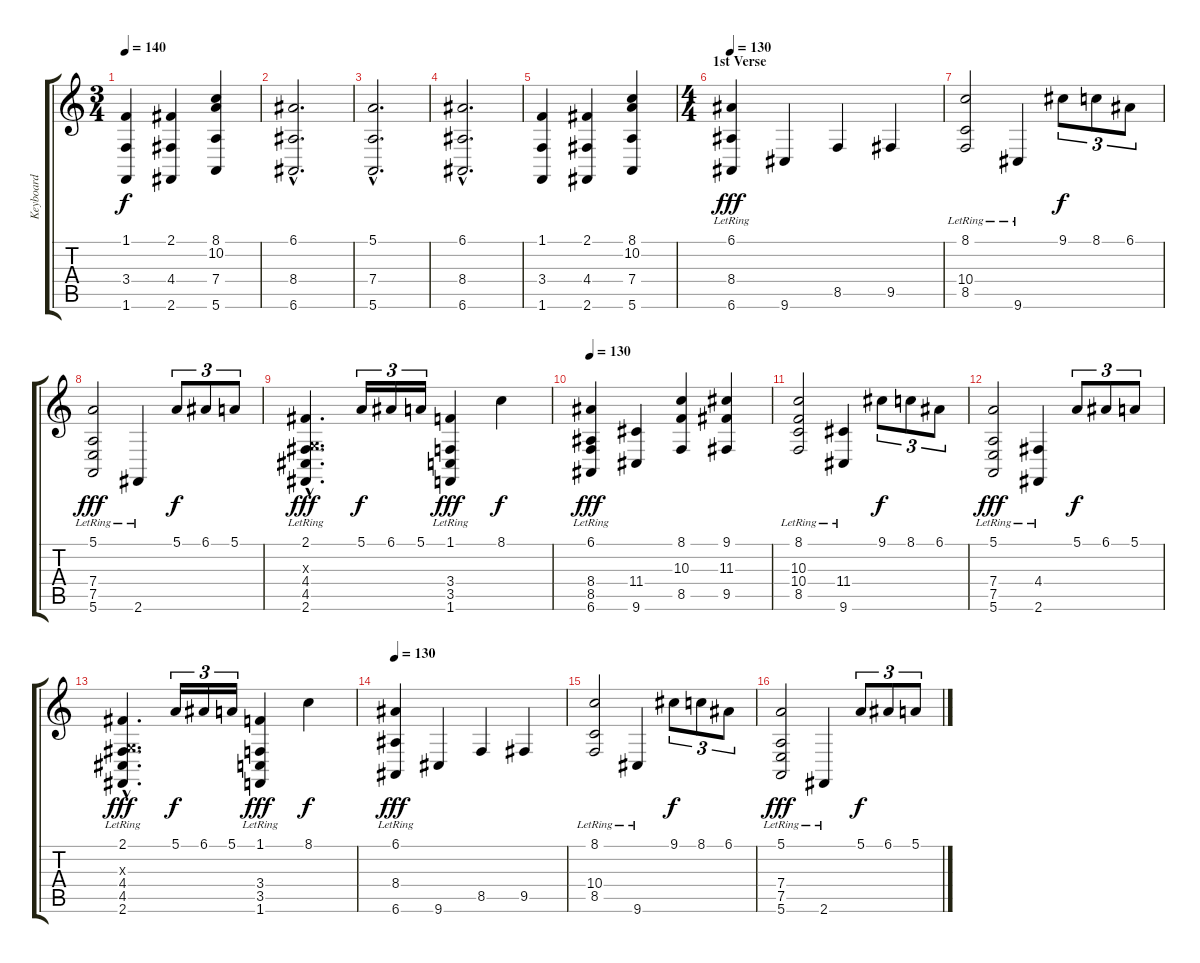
\track ("Keyboard" "Keyboard") {instrument stringensemble1}
\staff {score tabs}
\tuning (E4 B3 G3 D3 A2 E2) {hide}
\ts (3 4)
\tempo 140
\clef g2
\ks c
(1.1 3.4 1.6).4{dy f} (2.1 4.4 2.6).4 (8.1 10.2 7.4 5.6).4 |
(6.1{hac} 8.4{hac} 6.6{hac}).2{d} |
(5.1{hac} 7.4{hac} 5.6{hac}).2{d} |
(6.1{hac} 8.4{hac} 6.6{hac}).2{d} |
(1.1 3.4 1.6).4 (2.1 4.4 2.6).4 (8.1 10.2 7.4 5.6).4 |
\ts (4 4)
\section ("" "1st Verse")
\tempo 130
(6.1{lr} 8.4{lr} 6.6).4{dy fff} 9.6.4 8.5.4 9.5.4 |
(8.1{lr} 10.4{lr} 8.5).2 9.6{lr}.4 9.1.8{tu (3 2) dy f} 8.1.8{tu (3 2)} 6.1.8{tu (3 2)} |
(5.1{lr} 7.4{lr} 7.5{lr} 5.6{lr}).2{dy fff} 2.6{lr}.4 5.1.8{tu (3 2) dy f} 6.1.8{tu (3 2)} 5.1.8{tu (3 2)} |
(2.1{hac} 0.3{hac x} 4.4{hac lr} 4.5{hac lr} 2.6{hac lr}).4{d dy fff} 5.1.16{tu (3 2) dy f} 6.1.16{tu (3 2)} 5.1.16{tu (3 2)} (1.1 3.4{lr} 3.5{lr} 1.6{lr}).4{dy fff} 8.1.4{dy f} |
\tempo 130
(6.1{lr} 8.4{lr} 8.5 6.6).4{dy fff} (11.4 9.6).4 (8.1 10.3 8.5).4 (9.1 11.3 9.5).4 |
(8.1{lr} 10.3 10.4{lr} 8.5).2 (11.4{lr} 9.6{lr}).4 9.1.8{tu (3 2) dy f} 8.1.8{tu (3 2)} 6.1.8{tu (3 2)} |
(5.1{lr} 7.4{lr} 7.5{lr} 5.6{lr}).2{dy fff} (4.4{lr} 2.6{lr}).4 5.1.8{tu (3 2) dy f} 6.1.8{tu (3 2)} 5.1.8{tu (3 2)} |
(2.1{hac} 0.3{hac x} 4.4{hac lr} 4.5{hac lr} 2.6{hac lr}).4{d dy fff} 5.1.16{tu (3 2) dy f} 6.1.16{tu (3 2)} 5.1.16{tu (3 2)} (1.1 3.4{lr} 3.5{lr} 1.6{lr}).4{dy fff} 8.1.4{dy f} |
\tempo 130
(6.1{lr} 8.4{lr} 6.6).4{dy fff} 9.6.4 8.5.4 9.5.4 |
(8.1{lr} 10.4{lr} 8.5).2 9.6{lr}.4 9.1.8{tu (3 2) dy f} 8.1.8{tu (3 2)} 6.1.8{tu (3 2)} |
(5.1{lr} 7.4{lr} 7.5{lr} 5.6{lr}).2{dy fff} 2.6{lr}.4 5.1.8{tu (3 2) dy f} 6.1.8{tu (3 2)} 5.1.8{tu (3 2)}
